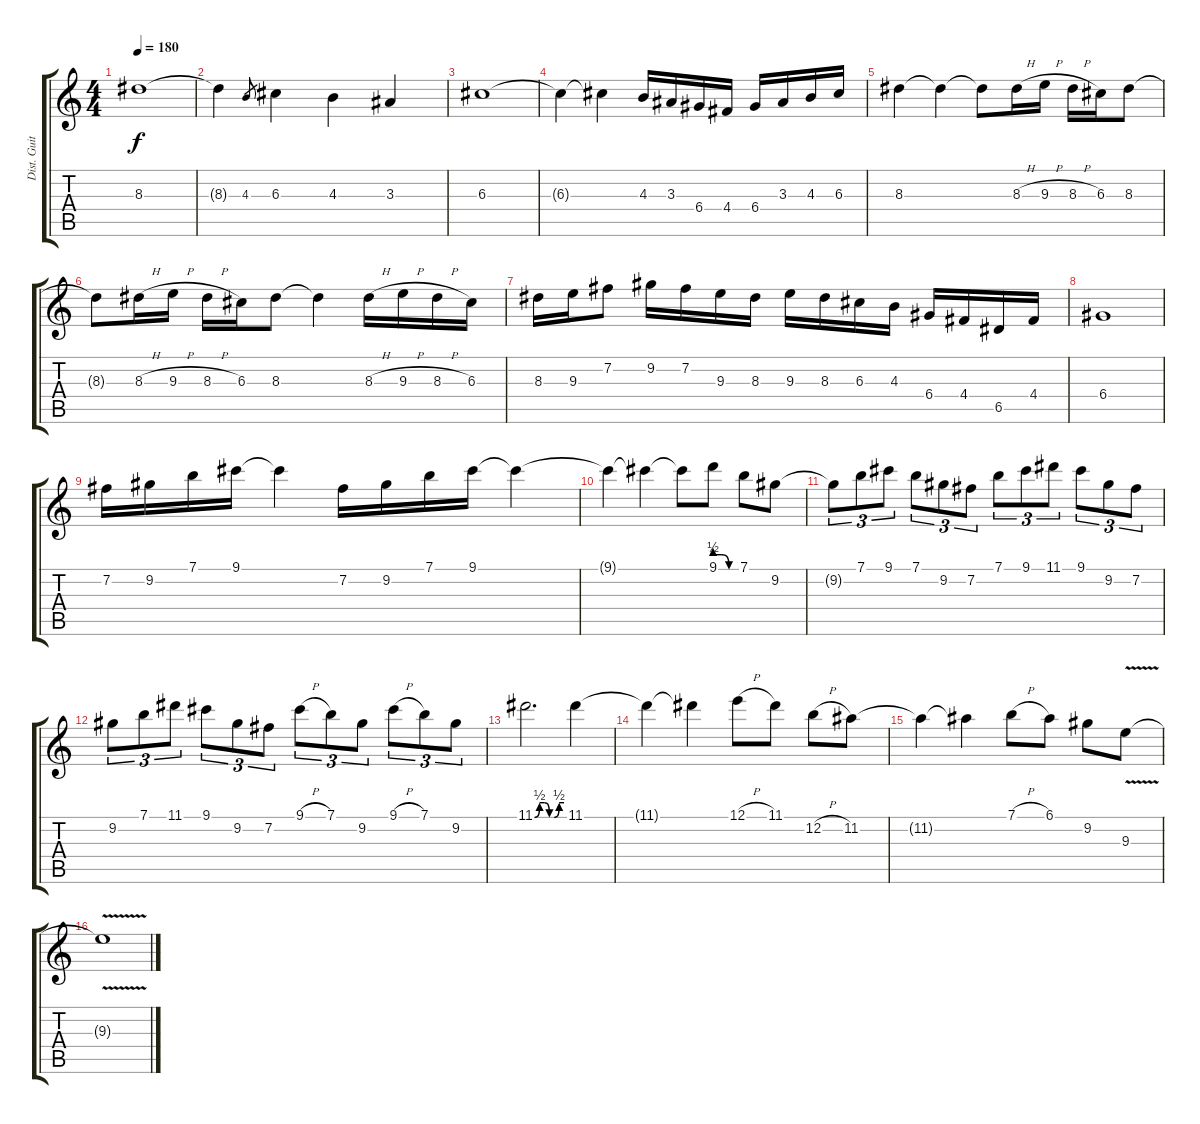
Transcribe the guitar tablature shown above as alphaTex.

\track ("Dist. Guitar 1" "Dist. Guit") {instrument overdrivenguitar}
\staff {score tabs}
\tuning (E4 B3 G3 D3 A2 E2) {hide}
\ts (4 4)
\tempo 180
\clef g2
\ks c
8.3.1{dy f} |
8.3{t}.4 4.3.8{gr} 6.3.4 4.3.4 3.3.4 |
6.3.1 |
6.3{t}.4 6.3{t}.4 4.3.16 3.3.16 6.4.16 4.4.16 6.4.16 3.3.16 4.3.16 6.3.16 |
8.3.4 8.3{t}.4 8.3{t}.8 8.3{h}.16 9.3{h}.16 8.3{h}.16 6.3.16 8.3.8 |
8.3{t}.8 8.3{h}.16 9.3{h}.16 8.3{h}.16 6.3.16 8.3.8 8.3{t}.4 8.3{h}.16 9.3{h}.16 8.3{h}.16 6.3.16 |
8.3.16 9.3.16 7.2.8 9.2.16 7.2.16 9.3.16 8.3.16 9.3.16 8.3.16 6.3.16 4.3.16 6.4.16 4.4.16 6.5.16 4.4.16 |
6.4.1 |
7.2.16 9.2.16 7.1.16 9.1.16 9.1{t}.4 7.2.16 9.2.16 7.1.16 9.1.16 9.1{t}.4 |
9.1{t}.4 9.1{t}.4 9.1{t}.8 9.1{be (custom 0 2 20 2 40 0 60 0)}.8 7.1.8 9.2.8 |
9.2{t}.8{tu (3 2)} 7.1.8{tu (3 2)} 9.1.8{tu (3 2)} 7.1.8{tu (3 2)} 9.2.8{tu (3 2)} 7.2.8{tu (3 2)} 7.1.8{tu (3 2)} 9.1.8{tu (3 2)} 11.1.8{tu (3 2)} 9.1.8{tu (3 2)} 9.2.8{tu (3 2)} 7.2.8{tu (3 2)} |
9.2.8{tu (3 2)} 7.1.8{tu (3 2)} 11.1.8{tu (3 2)} 9.1.8{tu (3 2)} 9.2.8{tu (3 2)} 7.2.8{tu (3 2)} 9.1{h}.8{tu (3 2)} 7.1.8{tu (3 2)} 9.2.8{tu (3 2)} 9.1{h}.8{tu (3 2)} 7.1.8{tu (3 2)} 9.2.8{tu (3 2)} |
11.1{be (custom 0 0 10 2 20 2 30 0 40 0 50 2 60 2)}.2{d} 11.1.4 |
11.1{t}.4 11.1{t}.4 12.1{h}.8 11.1.8 12.2{h}.8 11.2.8 |
11.2{t}.4 11.2{t}.4 7.1{h}.8 6.1.8 9.2.8 9.3{v}.8 |
9.3{t}.1
